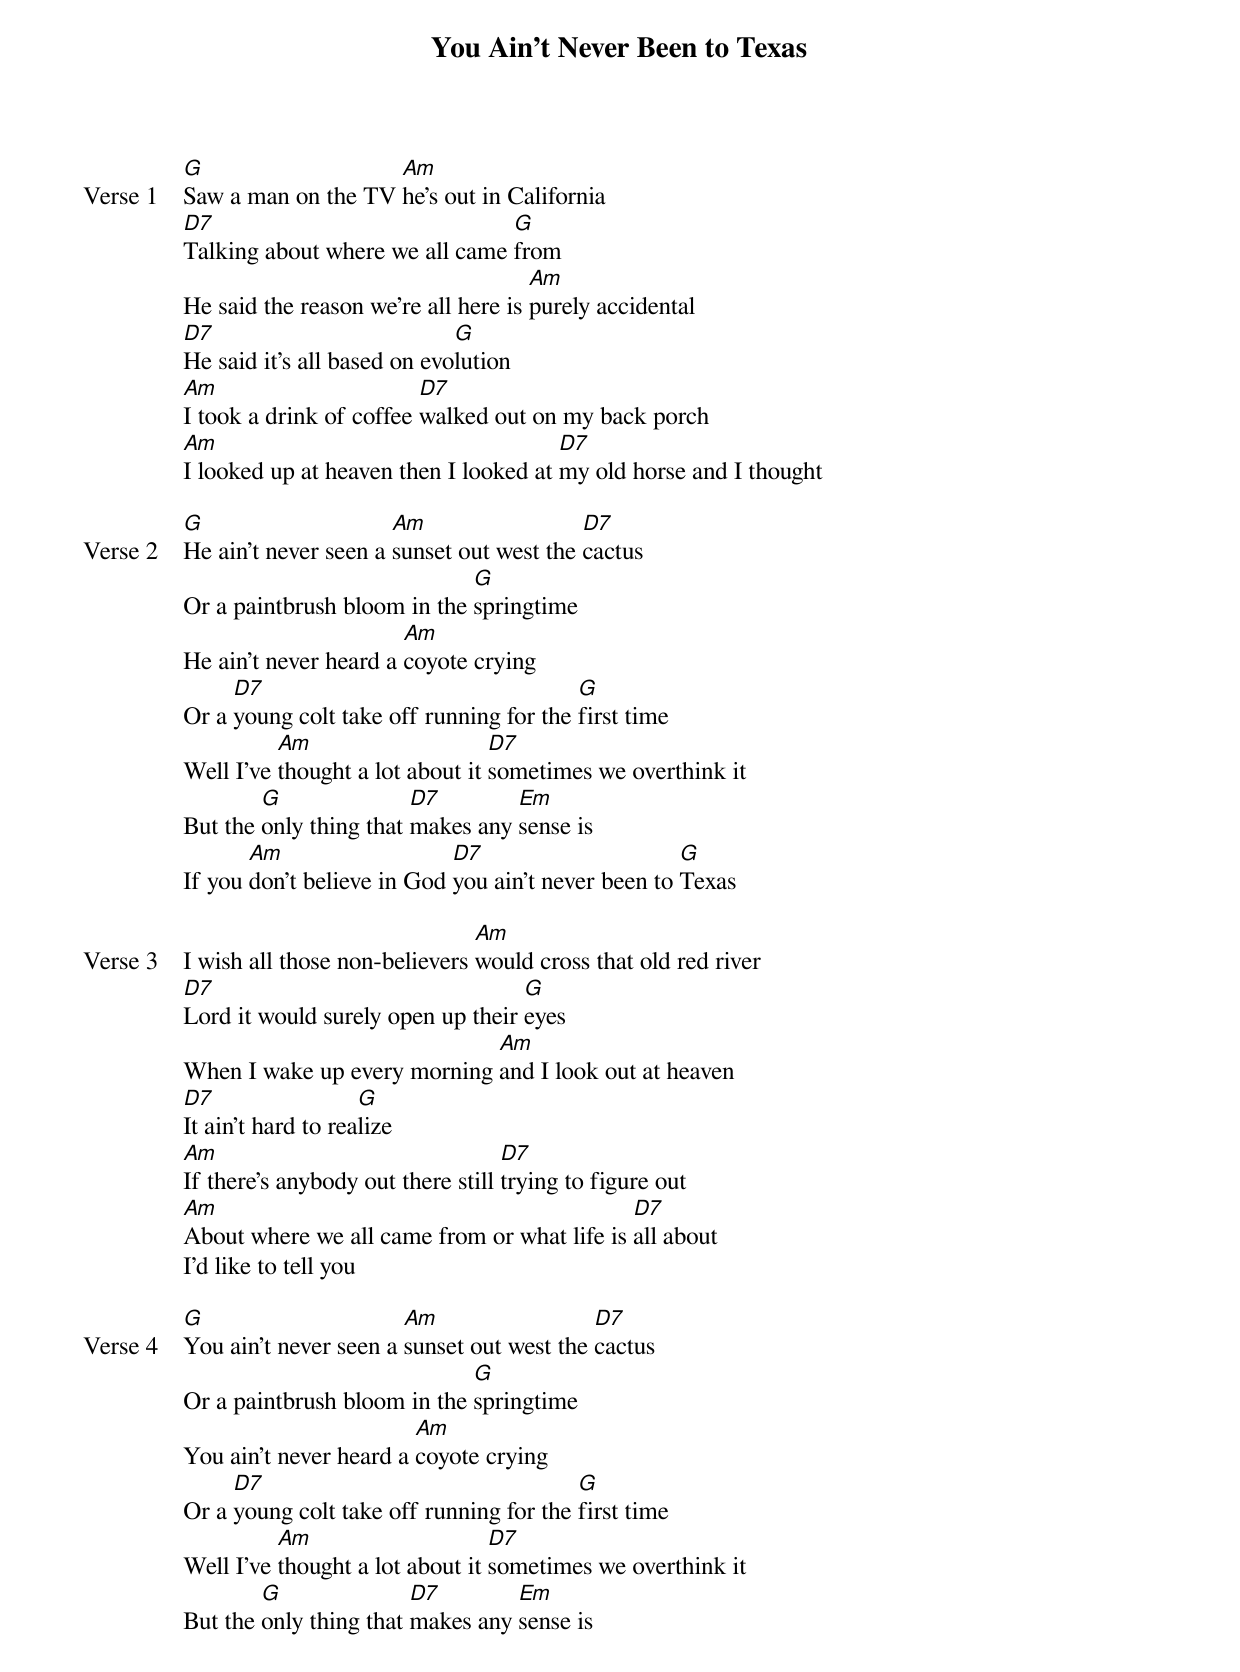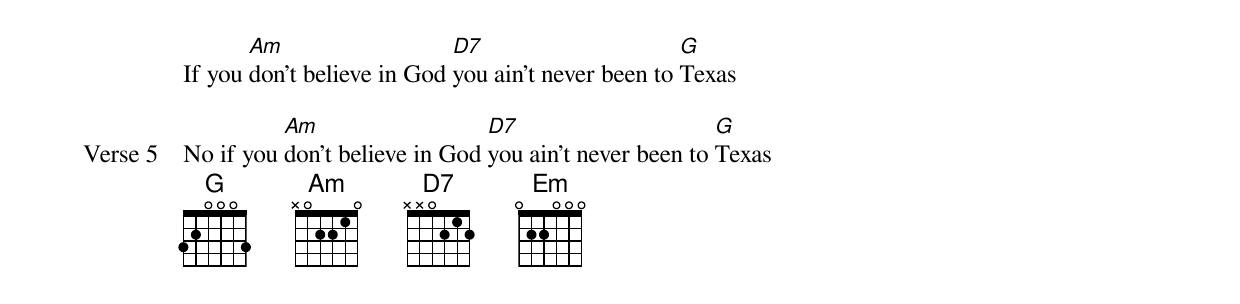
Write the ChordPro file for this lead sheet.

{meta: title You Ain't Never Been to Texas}
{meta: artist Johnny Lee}
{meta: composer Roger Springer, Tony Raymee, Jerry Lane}

{start_of_verse: Verse 1}
[G]Saw a man on the TV [Am]he's out in California
[D7]Talking about where we all came [G]from
He said the reason we're all here is [Am]purely accidental
[D7]He said it's all based on evo[G]lution
[Am]I took a drink of coffee [D7]walked out on my back porch
[Am]I looked up at heaven then I looked at [D7]my old horse and I thought
{end_of_verse}

{start_of_verse: Verse 2}
[G]He ain't never seen a [Am]sunset out west the [D7]cactus
Or a paintbrush bloom in the [G]springtime
He ain't never heard a [Am]coyote crying
Or a [D7]young colt take off running for the [G]first time
Well I've [Am]thought a lot about it [D7]sometimes we overthink it
But the [G]only thing that [D7]makes any [Em]sense is
If you [Am]don't believe in God [D7]you ain't never been to [G]Texas
{end_of_verse}

{start_of_verse: Verse 3}
I wish all those non-believers [Am]would cross that old red river
[D7]Lord it would surely open up their [G]eyes
When I wake up every morning [Am]and I look out at heaven
[D7]It ain't hard to rea[G]lize
[Am]If there's anybody out there still [D7]trying to figure out
[Am]About where we all came from or what life is [D7]all about
I'd like to tell you
{end_of_verse}

{start_of_verse: Verse 4}
[G]You ain't never seen a [Am]sunset out west the [D7]cactus
Or a paintbrush bloom in the [G]springtime
You ain't never heard a [Am]coyote crying
Or a [D7]young colt take off running for the [G]first time
Well I've [Am]thought a lot about it [D7]sometimes we overthink it
But the [G]only thing that [D7]makes any [Em]sense is
If you [Am]don't believe in God [D7]you ain't never been to [G]Texas
{end_of_verse}

{start_of_verse: Verse 5}
No if you [Am]don't believe in God [D7]you ain't never been to [G]Texas
{end_of_verse}
